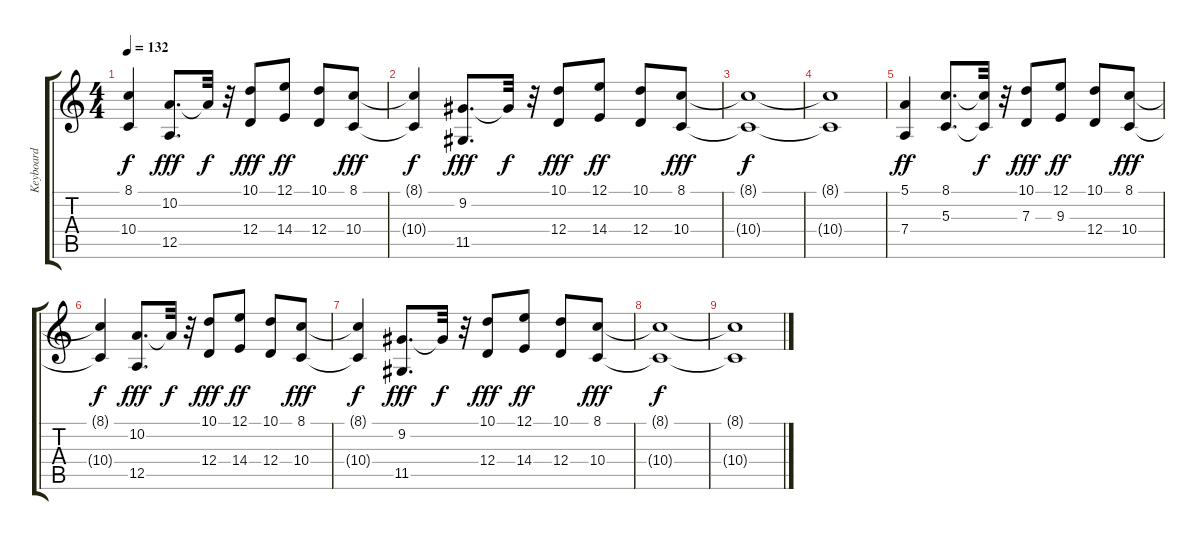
\track ("Keyboard" "Keyboard") {instrument choiraahs}
\staff {score tabs}
\tuning (E4 B3 G3 D3 A2 E2) {hide}
\ts (4 4)
\tempo 132
\clef g2
\ks c
(8.1{t} 10.4{t}).4{dy f} (10.2 12.5).8{d dy fff} 10.2{t}.32{dy f} r.32 (10.1 12.4).8{dy fff} (12.1 14.4).8{dy ff} (10.1 12.4).8 (8.1 10.4).8{dy fff} |
(8.1{t} 10.4{t}).4{dy f} (9.2 11.5).8{d dy fff} 9.2{t}.32{dy f} r.32 (10.1 12.4).8{dy fff} (12.1 14.4).8{dy ff} (10.1 12.4).8 (8.1 10.4).8{dy fff} |
(8.1{t} 10.4{t}).1{dy f} |
(8.1{t} 10.4{t}).1 |
(5.1 7.4).4{dy ff} (8.1 5.3).8{d} (8.1{t} 5.3{t}).32{dy f} r.32 (10.1 7.3).8{dy fff} (12.1 9.3).8{dy ff} (10.1 12.4).8 (8.1 10.4).8{dy fff} |
(8.1{t} 10.4{t}).4{dy f} (10.2 12.5).8{d dy fff} 10.2{t}.32{dy f} r.32 (10.1 12.4).8{dy fff} (12.1 14.4).8{dy ff} (10.1 12.4).8 (8.1 10.4).8{dy fff} |
(8.1{t} 10.4{t}).4{dy f} (9.2 11.5).8{d dy fff} 9.2{t}.32{dy f} r.32 (10.1 12.4).8{dy fff} (12.1 14.4).8{dy ff} (10.1 12.4).8 (8.1 10.4).8{dy fff} |
(8.1{t} 10.4{t}).1{dy f} |
(8.1{t} 10.4{t}).1
